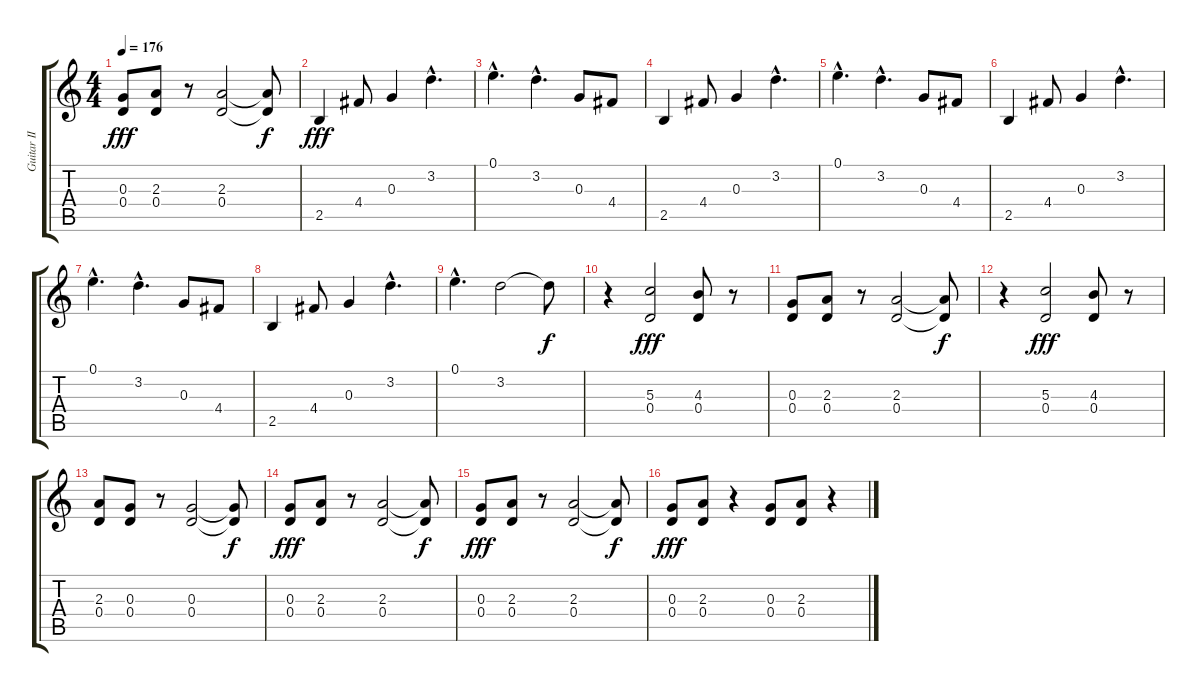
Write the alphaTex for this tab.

\track ("Guitar II" "Guitar II") {instrument distortionguitar}
\staff {score tabs}
\tuning (E4 B3 G3 D3 A2 E2) {hide}
\ts (4 4)
\tempo 176
\clef g2
\ks c
(0.3 0.4).8{dy fff} (2.3 0.4).8 r.8 (2.3 0.4).2 (2.3{t} 0.4{t}).8{dy f} |
2.5.4{dy fff} 4.4.8 0.3.4 3.2{hac}.4{d} |
0.1{hac}.4{d} 3.2{hac}.4{d} 0.3.8 4.4.8 |
2.5.4 4.4.8 0.3.4 3.2{hac}.4{d} |
0.1{hac}.4{d} 3.2{hac}.4{d} 0.3.8 4.4.8 |
2.5.4 4.4.8 0.3.4 3.2{hac}.4{d} |
0.1{hac}.4{d} 3.2{hac}.4{d} 0.3.8 4.4.8 |
2.5.4 4.4.8 0.3.4 3.2{hac}.4{d} |
0.1{hac}.4{d} 3.2.2 3.2{t}.8{dy f} |
r.4 (5.3 0.4).2{dy fff} (4.3 0.4).8 r.8 |
(0.3 0.4).8 (2.3 0.4).8 r.8 (2.3 0.4).2 (2.3{t} 0.4{t}).8{dy f} |
r.4 (5.3 0.4).2{dy fff} (4.3 0.4).8 r.8 |
(2.3 0.4).8 (0.3 0.4).8 r.8 (0.3 0.4).2 (0.3{t} 0.4{t}).8{dy f} |
(0.3 0.4).8{dy fff} (2.3 0.4).8 r.8 (2.3 0.4).2 (2.3{t} 0.4{t}).8{dy f} |
(0.3 0.4).8{dy fff} (2.3 0.4).8 r.8 (2.3 0.4).2 (2.3{t} 0.4{t}).8{dy f} |
(0.3 0.4).8{dy fff} (2.3 0.4).8 r.4 (0.3 0.4).8 (2.3 0.4).8 r.4
